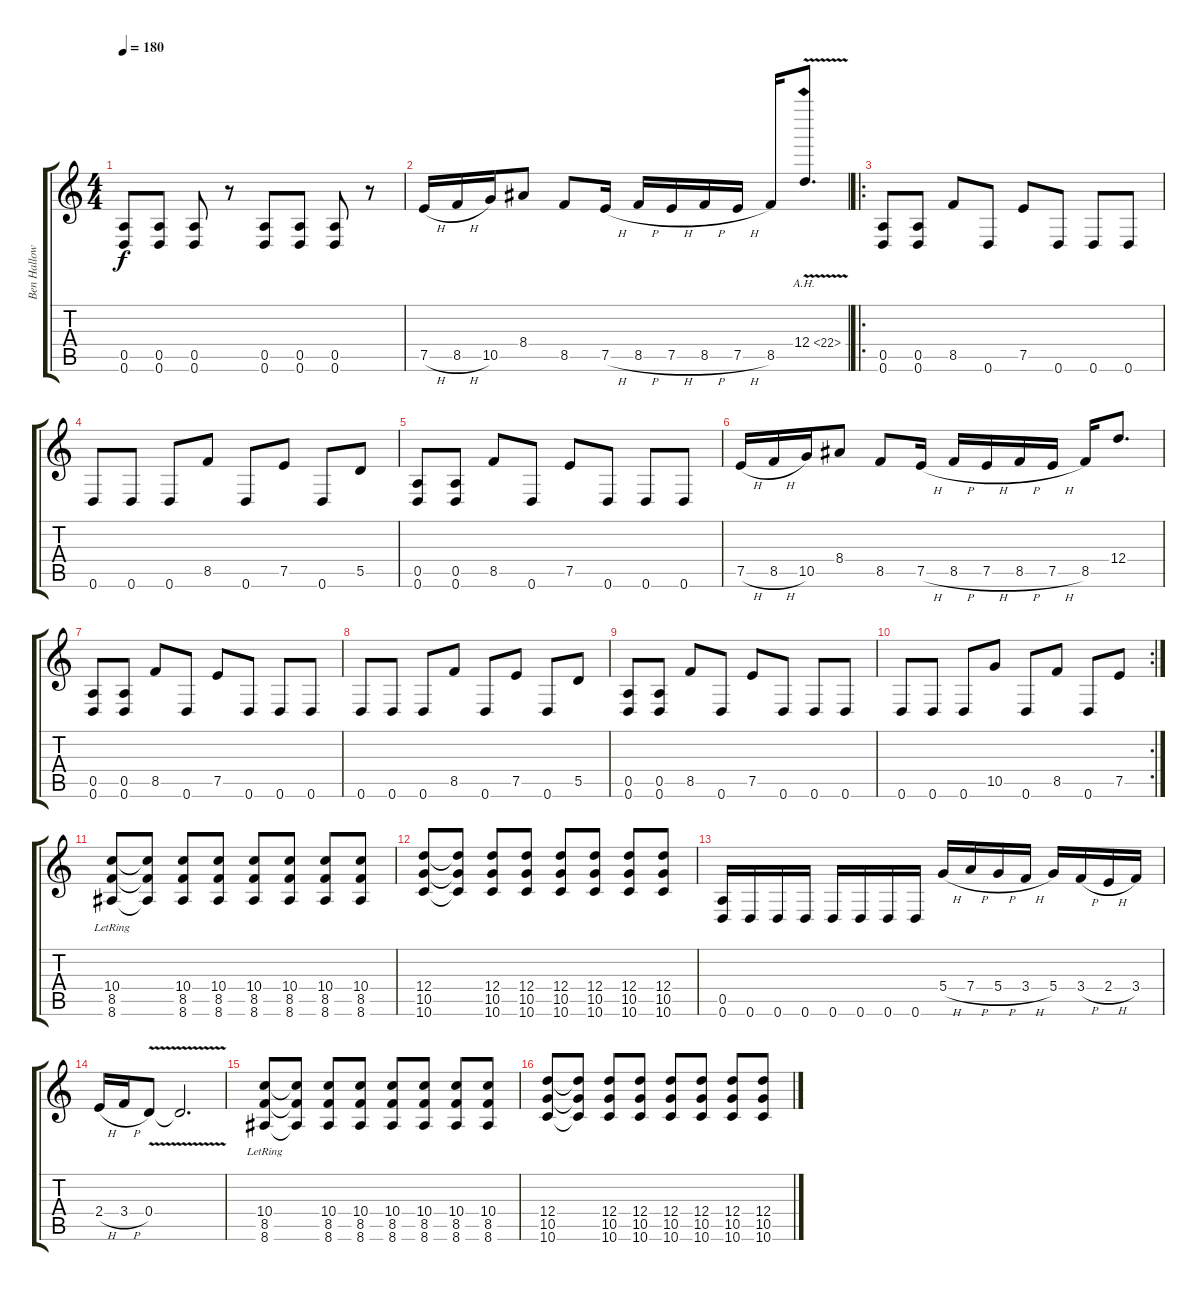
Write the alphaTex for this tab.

\track ("Ben Hallows" "Ben Hallow") {instrument distortionguitar}
\staff {score tabs}
\tuning (E4 B3 G3 D3 A2 D2) {hide}
\ts (4 4)
\tempo 180
\clef g2
\ks c
(0.5 0.6).8{dy f} (0.5 0.6).8 (0.5 0.6).8 r.8 (0.5 0.6).8 (0.5 0.6).8 (0.5 0.6).8 r.8 |
7.5{h}.16 8.5{h}.16 10.5.16 8.4.8 8.5.8 7.5{h}.16 8.5{h}.16 7.5{h}.16 8.5{h}.16 7.5{h}.16 8.5.16 12.4{ah 10 v}.8{d} |
\ro
(0.5 0.6).8 (0.5 0.6).8 8.5.8 0.6.8 7.5.8 0.6.8 0.6.8 0.6.8 |
0.6.8 0.6.8 0.6.8 8.5.8 0.6.8 7.5.8 0.6.8 5.5.8 |
(0.5 0.6).8 (0.5 0.6).8 8.5.8 0.6.8 7.5.8 0.6.8 0.6.8 0.6.8 |
7.5{h}.16 8.5{h}.16 10.5.16 8.4.8 8.5.8 7.5{h}.16 8.5{h}.16 7.5{h}.16 8.5{h}.16 7.5{h}.16 8.5.16 12.4.8{d} |
(0.5 0.6).8 (0.5 0.6).8 8.5.8 0.6.8 7.5.8 0.6.8 0.6.8 0.6.8 |
0.6.8 0.6.8 0.6.8 8.5.8 0.6.8 7.5.8 0.6.8 5.5.8 |
(0.5 0.6).8 (0.5 0.6).8 8.5.8 0.6.8 7.5.8 0.6.8 0.6.8 0.6.8 |
\rc 2
0.6.8 0.6.8 0.6.8 10.5.8 0.6.8 8.5.8 0.6.8 7.5.8 |
(10.4{lr} 8.5 8.6).8 (10.4{t} 8.5{t} 8.6{t}).8 (10.4 8.5 8.6).8 (10.4 8.5 8.6).8 (10.4 8.5 8.6).8 (10.4 8.5 8.6).8 (10.4 8.5 8.6).8 (10.4 8.5 8.6).8 |
(12.4 10.5 10.6).8 (12.4{t} 10.5{t} 10.6{t}).8 (12.4 10.5 10.6).8 (12.4 10.5 10.6).8 (12.4 10.5 10.6).8 (12.4 10.5 10.6).8 (12.4 10.5 10.6).8 (12.4 10.5 10.6).8 |
(0.5 0.6).16 0.6.16 0.6.16 0.6.16 0.6.16 0.6.16 0.6.16 0.6.16 5.4{h}.16 7.4{h}.16 5.4{h}.16 3.4{h}.16 5.4.16 3.4{h}.16 2.4{h}.16 3.4.16 |
2.4{h}.16 3.4{h}.16 0.4{v}.8 0.4{t}.2{d} |
(10.4{lr} 8.5 8.6).8 (10.4{t} 8.5{t} 8.6{t}).8 (10.4 8.5 8.6).8 (10.4 8.5 8.6).8 (10.4 8.5 8.6).8 (10.4 8.5 8.6).8 (10.4 8.5 8.6).8 (10.4 8.5 8.6).8 |
(12.4 10.5 10.6).8 (12.4{t} 10.5{t} 10.6{t}).8 (12.4 10.5 10.6).8 (12.4 10.5 10.6).8 (12.4 10.5 10.6).8 (12.4 10.5 10.6).8 (12.4 10.5 10.6).8 (12.4 10.5 10.6).8
